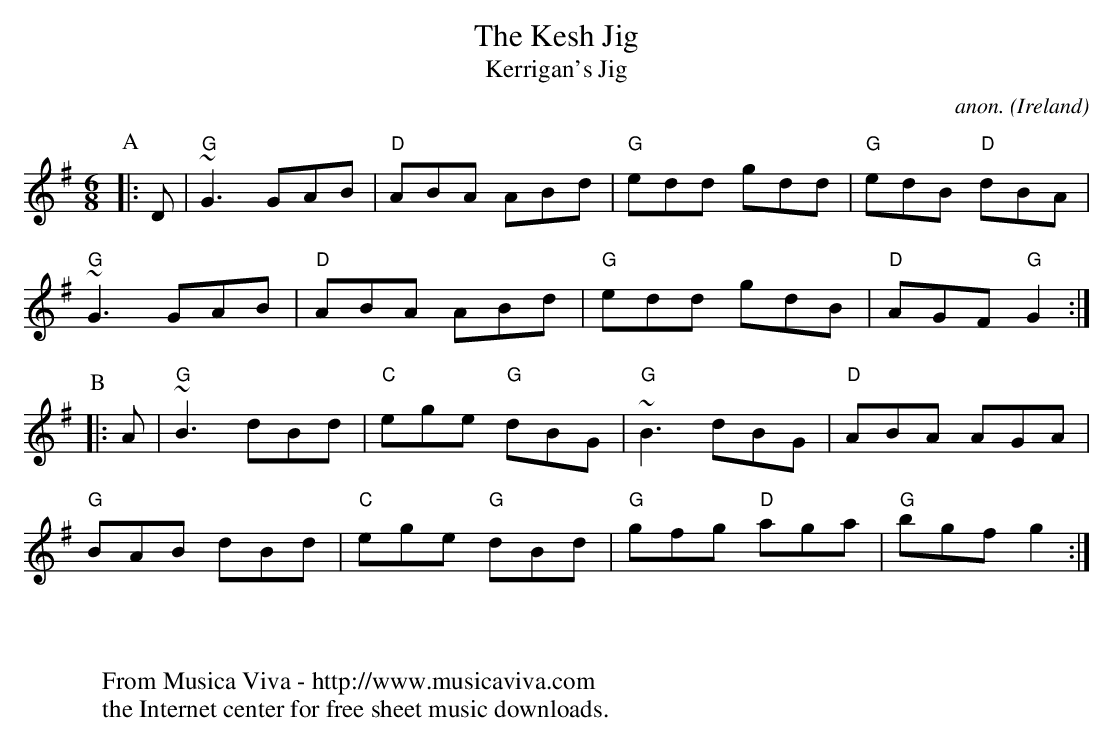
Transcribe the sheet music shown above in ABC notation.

X:1
T:The Kesh Jig
T:Kerrigan's Jig
C:anon.
O:Ireland
M:6/8
K:G
P:A
|:D|"G"~G3 GAB|"D"ABA ABd|"G"edd gdd|"G"edB "D"dBA|
    "G"~G3 GAB|"D"ABA ABd|"G"edd gdB|"D"AGF "G"G2:|
P:B
|:A|"G"~B3 dBd|"C"ege "G"dBG|"G"~B3 dBG|"D"ABA AGA|
    "G"BAB dBd|"C"ege "G"dBd|"G"gfg "D"aga|"G"bgf g2:|
W:
W:
W:  From Musica Viva - http://www.musicaviva.com
W:  the Internet center for free sheet music downloads.
